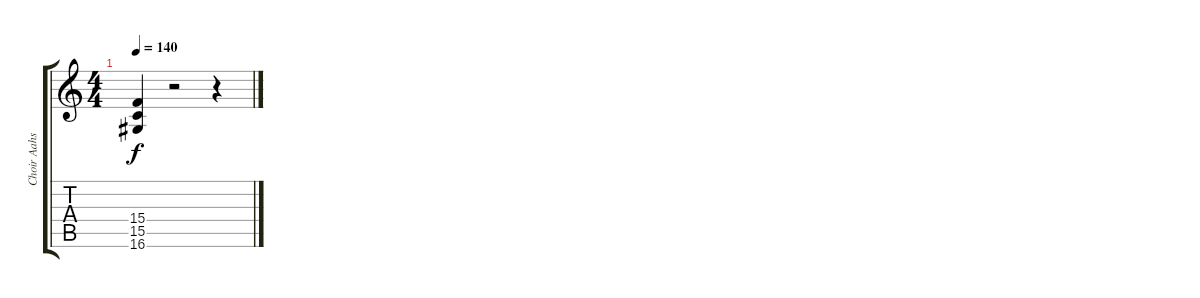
\track ("Choir Aahs" "Choir Aahs") {instrument choiraahs}
\staff {score tabs}
\tuning (E4 B3 G3 D3 A2 E2) {hide}
\ts (4 4)
\tempo 140
\clef g2
\ks c
(15.4{t} 15.5{t} 16.6{t}).4{dy f} r.2 r.4
